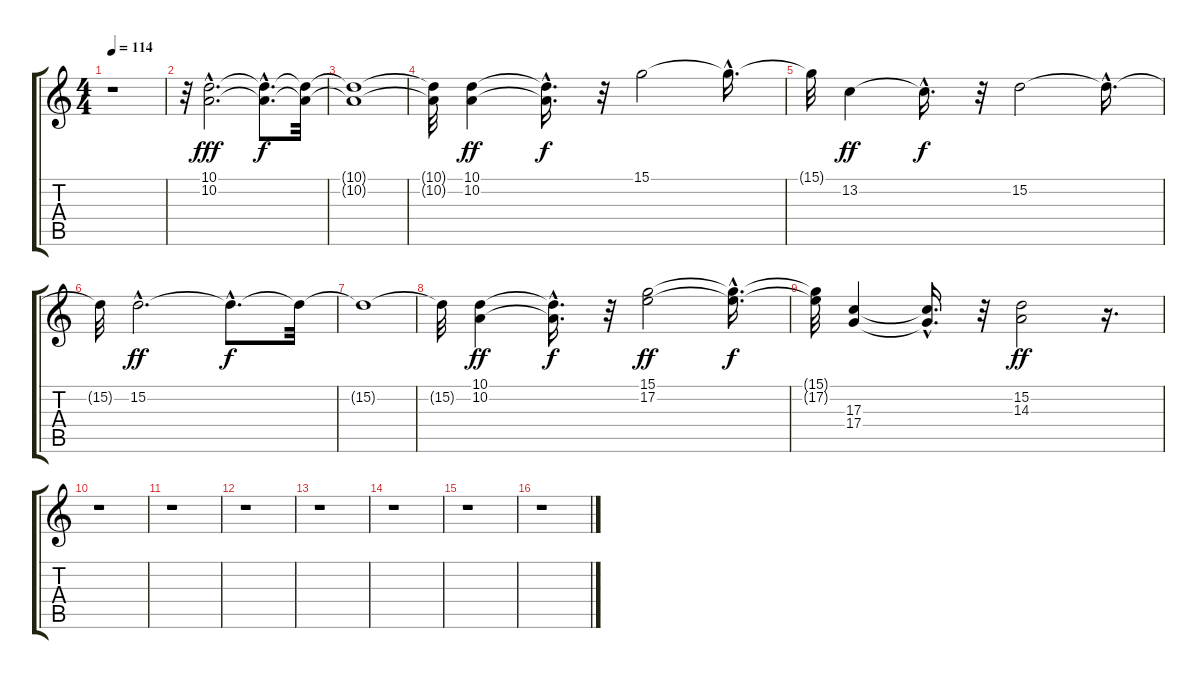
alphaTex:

\track "" {instrument pad6metallic}
\staff {score tabs}
\tuning (E4 B3 G3 D3 A2 E2) {hide}
\ts (4 4)
\tempo 114
\clef g2
\ks c
r.1{dy fff instrument pad6metallic} |
r.32 (10.1{hac} 10.2{hac}).2{d} (10.1{hac t} 10.2{hac t}).8{d dy f} (10.1{t} 10.2{t}).32 |
(10.1{t} 10.2{t}).1 |
(10.1{t} 10.2{t}).32 (10.1 10.2).4{dy ff} (10.1{hac t} 10.2{hac t}).16{d dy f} r.32 15.1.2 15.1{hac t}.16{d} |
15.1{t}.32 13.2.4{dy ff} 13.2{hac t}.16{d dy f} r.32 15.2.2 15.2{hac t}.16{d} |
15.2{t}.32 15.2{hac}.2{d dy ff} 15.2{hac t}.8{d dy f} 15.2{t}.32 |
15.2{t}.1 |
15.2{t}.32 (10.1 10.2).4{dy ff} (10.1{hac t} 10.2{hac t}).16{d dy f} r.32 (15.1 17.2).2{dy ff} (15.1{hac t} 17.2{hac t}).16{d dy f} |
(15.1{t} 17.2{t}).32 (17.3 17.4).4 (17.3{hac t} 17.4{hac t}).16{d} r.32 (15.2 14.3).2{dy ff} r.16{d} |
r.1 |
r.1 |
r.1 |
r.1 |
r.1 |
r.1 |
r.1
